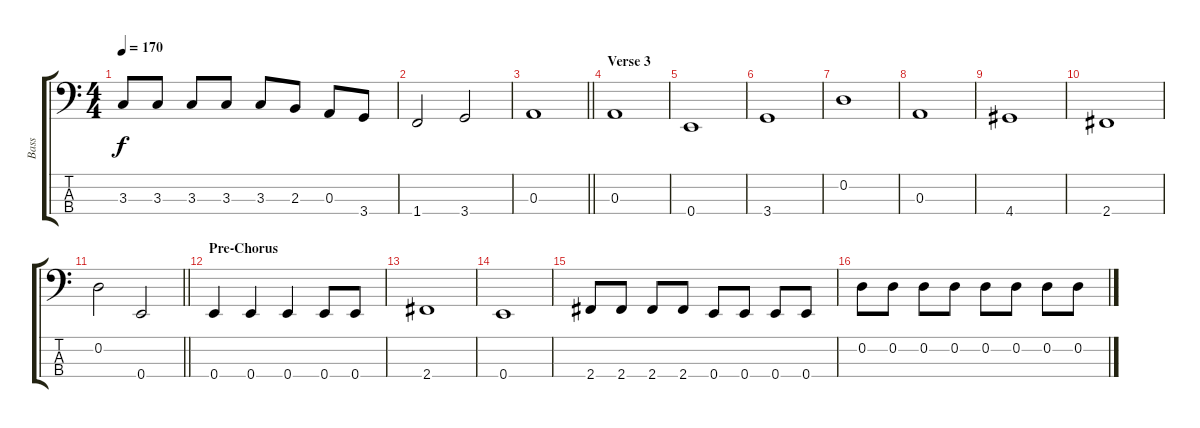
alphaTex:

\track ("Bass" "Bass") {instrument electricbassfinger}
\staff {score tabs}
\tuning (G2 D2 A1 E1) {hide}
\ts (4 4)
\tempo 170
\clef f4
\ks c
3.3.8{dy f} 3.3.8 3.3.8 3.3.8 3.3.8 2.3.8 0.3.8 3.4.8 |
1.4.2 3.4.2 |
\barLineRight lightlight
0.3.1 |
\section ("" "Verse 3")
0.3.1 |
0.4.1 |
3.4.1 |
0.2.1 |
0.3.1 |
4.4.1 |
2.4.1 |
\barLineRight lightlight
0.2.2 0.4.2 |
\section ("" "Pre-Chorus")
0.4.4 0.4.4 0.4.4 0.4.8 0.4.8 |
2.4.1 |
0.4.1 |
2.4.8 2.4.8 2.4.8 2.4.8 0.4.8 0.4.8 0.4.8 0.4.8 |
0.2.8 0.2.8 0.2.8 0.2.8 0.2.8 0.2.8 0.2.8 0.2.8
